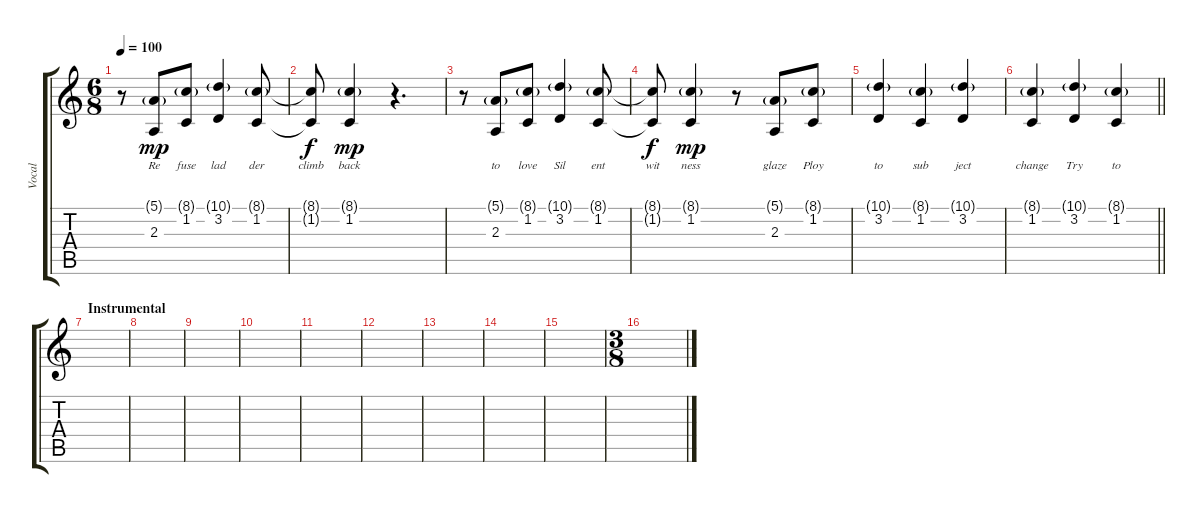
\track ("Vocal" "Vocal") {instrument acousticgrandpiano}
\staff {score tabs}
\tuning (E4 B3 G3 D3 A2 E2) {hide}
\ts (6 8)
\tempo 100
\clef g2
\ks c
r.8{dy mp} (5.1{g} 2.3).8{lyrics (0 "Re") lyrics (1 "") lyrics (2 "") lyrics (3 "") lyrics (4 "")} (8.1{g} 1.2).8{lyrics (0 "fuse") lyrics (1 "") lyrics (2 "") lyrics (3 "") lyrics (4 "")} (10.1{g} 3.2).4{lyrics (0 "lad") lyrics (1 "") lyrics (2 "") lyrics (3 "") lyrics (4 "")} (8.1{g} 1.2).8{lyrics (0 "der") lyrics (1 "") lyrics (2 "") lyrics (3 "") lyrics (4 "")} |
(8.1{t} 1.2{t}).8{lyrics (0 "climb") lyrics (1 "") lyrics (2 "") lyrics (3 "") lyrics (4 "") dy f} (8.1{g} 1.2).4{lyrics (0 "back") lyrics (1 "") lyrics (2 "") lyrics (3 "") lyrics (4 "") dy mp} r.4{d} |
r.8 (5.1{g} 2.3).8{lyrics (0 "to") lyrics (1 "") lyrics (2 "") lyrics (3 "") lyrics (4 "")} (8.1{g} 1.2).8{lyrics (0 "love") lyrics (1 "") lyrics (2 "") lyrics (3 "") lyrics (4 "")} (10.1{g} 3.2).4{lyrics (0 "Sil") lyrics (1 "") lyrics (2 "") lyrics (3 "") lyrics (4 "")} (8.1{g} 1.2).8{lyrics (0 "ent") lyrics (1 "") lyrics (2 "") lyrics (3 "") lyrics (4 "")} |
(8.1{t} 1.2{t}).8{lyrics (0 "wit") lyrics (1 "") lyrics (2 "") lyrics (3 "") lyrics (4 "") dy f} (8.1{g} 1.2).4{lyrics (0 "ness") lyrics (1 "") lyrics (2 "") lyrics (3 "") lyrics (4 "") dy mp} r.8 (5.1{g} 2.3).8{lyrics (0 "glaze") lyrics (1 "") lyrics (2 "") lyrics (3 "") lyrics (4 "")} (8.1{g} 1.2).8{lyrics (0 "Ploy") lyrics (1 "") lyrics (2 "") lyrics (3 "") lyrics (4 "")} |
(10.1{g} 3.2).4{lyrics (0 "to") lyrics (1 "") lyrics (2 "") lyrics (3 "") lyrics (4 "")} (8.1{g} 1.2).4{lyrics (0 "sub") lyrics (1 "") lyrics (2 "") lyrics (3 "") lyrics (4 "")} (10.1{g} 3.2).4{lyrics (0 "ject") lyrics (1 "") lyrics (2 "") lyrics (3 "") lyrics (4 "")} |
\barLineRight lightlight
(8.1{g} 1.2).4{lyrics (0 "change") lyrics (1 "") lyrics (2 "") lyrics (3 "") lyrics (4 "")} (10.1{g} 3.2).4{lyrics (0 "Try") lyrics (1 "") lyrics (2 "") lyrics (3 "") lyrics (4 "")} (8.1{g} 1.2).4{lyrics (0 "to") lyrics (1 "") lyrics (2 "") lyrics (3 "") lyrics (4 "")} |
\section ("" "Instrumental")
|
|
|
|
|
|
|
|
|
\ts (3 8)
